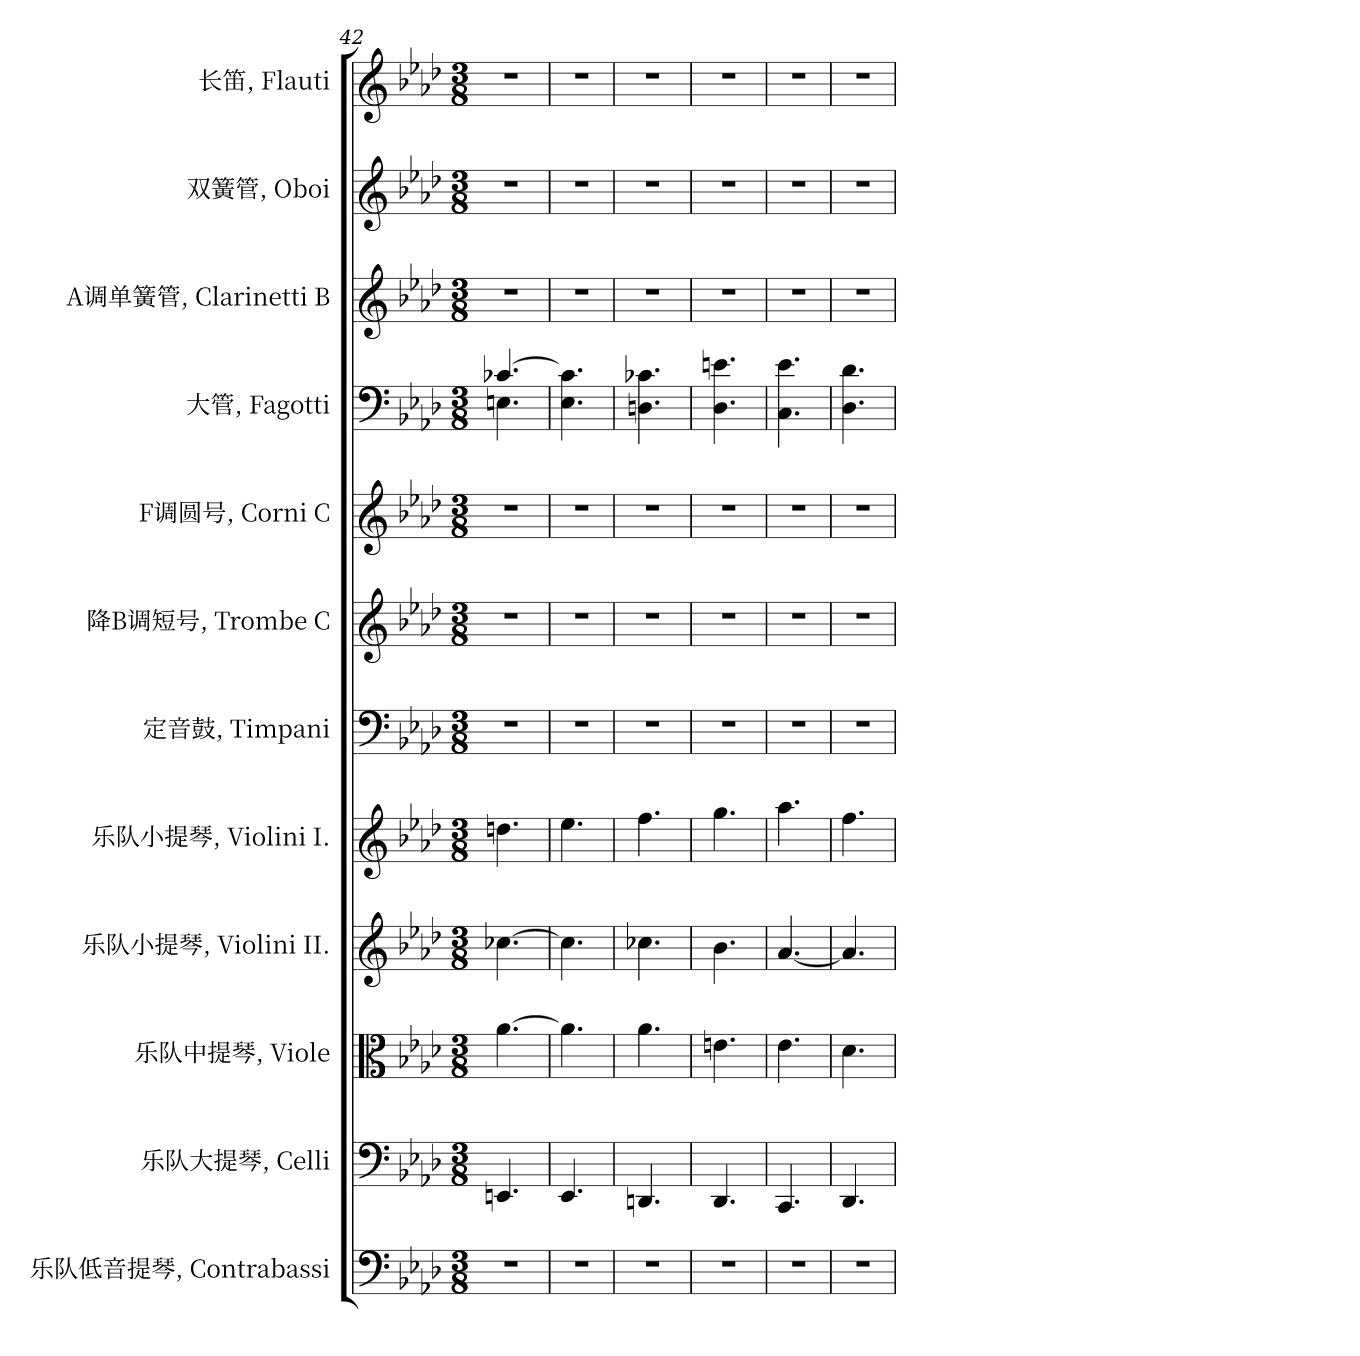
**kern	**kern	**kern	**kern	**kern	**kern	**kern	**kern	**kern	**kern	**kern	**kern
*part12	*part11	*part10	*part9	*part8	*part7	*part6	*part5	*part4	*part3	*part2	*part1
*staff12	*staff11	*staff10	*staff9	*staff8	*staff7	*staff6	*staff5	*staff4	*staff3	*staff2	*staff1
*I"乐队低音提琴, Contrabassi	*I"乐队大提琴, Celli	*I"乐队中提琴, Viole	*I"乐队小提琴, Violini II.	*I"乐队小提琴, Violini I.	*I"定音鼓, Timpani	*I"降B调短号, Trombe C	*I"F调圆号, Corni C	*I"大管, Fagotti	*I"A调单簧管, Clarinetti B	*I"双簧管, Oboi	*I"长笛, Flauti
*I'Cbs.	*	*	*	*	*I'Timp.	*	*	*	*I'A Cl.	*I'Ob.	*I'Fl.
*clefF4	*clefF4	*clefC3	*clefG2	*clefG2	*clefF4	*clefG2	*clefG2	*clefF4	*clefG2	*clefG2	*clefG2
*ITrd7c12	*	*	*	*	*	*ITrd1c2	*ITrd4c7	*	*ITrd2c3	*	*
*k[b-e-a-d-]	*k[b-e-a-d-]	*k[b-e-a-d-]	*k[b-e-a-d-]	*k[b-e-a-d-]	*k[b-e-a-d-]	*k[b-e-a-d-g-c-]	*k[b-e-a-d-g-]	*k[b-e-a-d-]	*k[b-]	*k[b-e-a-d-]	*k[b-e-a-d-]
*M3/8	*M3/8	*M3/8	*M3/8	*M3/8	*M3/8	*M3/8	*M3/8	*M3/8	*M3/8	*M3/8	*M3/8
=42	=42	=42	=42	=42	=42	=42	=42	=42	=42	=42	=42
*	*	*	*	*	*	*	*	*^	*	*	*
4.r	4.EEn/	[4.a-\	[4.cc-X\	4.ddn\	4.r	4.r	4.r	[4.c-X/	4.En\	4.r	4.r	4.r
*	*	*	*	*	*	*	*	*v	*v	*	*	*
=43	=43	=43	=43	=43	=43	=43	=43	=43	=43	=43	=43
4.r	4.EE-/	4.a-\]	4.cc-\]	4.ee-\	4.r	4.r	4.r	4.E-\ 4.c-\]	4.r	4.r	4.r
=44	=44	=44	=44	=44	=44	=44	=44	=44	=44	=44	=44
4.r	4.DDn/	4.a-\	4.cc-X\	4.ff\	4.r	4.r	4.r	4.Dn\ 4.c-X\	4.r	4.r	4.r
=45	=45	=45	=45	=45	=45	=45	=45	=45	=45	=45	=45
4.r	4.DD-/	4.en\	4.b-\	4.gg\	4.r	4.r	4.r	4.D-\ 4.en\	4.r	4.r	4.r
=46	=46	=46	=46	=46	=46	=46	=46	=46	=46	=46	=46
4.r	4.CC/	4.e-\	[4.a-/	4.aa-\	4.r	4.r	4.r	4.C\ 4.e-\	4.r	4.r	4.r
=47	=47	=47	=47	=47	=47	=47	=47	=47	=47	=47	=47
4.r	4.DD-/	4.d-\	4.a-/]	4.ff\	4.r	4.r	4.r	4.D-\ 4.d-\	4.r	4.r	4.r
=	=	=	=	=	=	=	=	=	=	=	=
*-	*-	*-	*-	*-	*-	*-	*-	*-	*-	*-	*-
